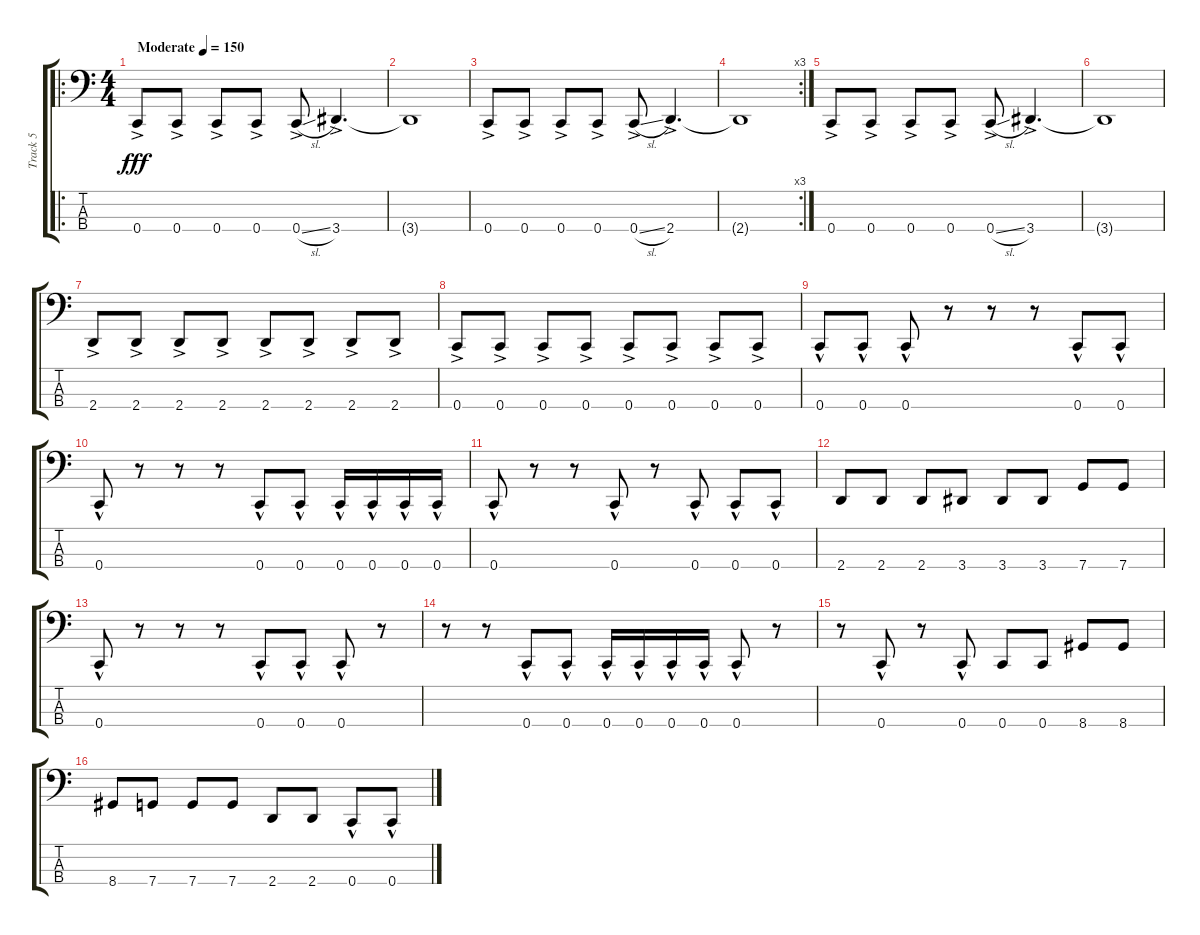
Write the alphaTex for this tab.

\track ("Track 5" "Track 5") {instrument electricbasspick}
\staff {score tabs}
\tuning (F2 C2 G1 C1) {hide}
\ro
\ts (4 4)
\tempo (150 "Moderate")
\clef f4
\ks c
0.4{ac}.8{dy fff instrument electricbasspick} 0.4{ac}.8 0.4{ac}.8 0.4{ac}.8 0.4{sl ac}.8 3.4{ac}.4{d} |
3.4{t}.1 |
0.4{ac}.8 0.4{ac}.8 0.4{ac}.8 0.4{ac}.8 0.4{sl ac}.8 2.4{ac}.4{d} |
\rc 3
2.4{t}.1 |
0.4{ac}.8 0.4{ac}.8 0.4{ac}.8 0.4{ac}.8 0.4{sl ac}.8 3.4{ac}.4{d} |
3.4{t}.1 |
2.4{ac}.8 2.4{ac}.8 2.4{ac}.8 2.4{ac}.8 2.4{ac}.8 2.4{ac}.8 2.4{ac}.8 2.4{ac}.8 |
0.4{ac}.8 0.4{ac}.8 0.4{ac}.8 0.4{ac}.8 0.4{ac}.8 0.4{ac}.8 0.4{ac}.8 0.4{ac}.8 |
0.4{hac}.8 0.4{hac}.8 0.4{hac}.8 r.8 r.8 r.8 0.4{hac}.8 0.4{hac}.8 |
0.4{hac}.8 r.8 r.8 r.8 0.4{hac}.8 0.4{hac}.8 0.4{hac}.16 0.4{hac}.16 0.4{hac}.16 0.4{hac}.16 |
0.4{hac}.8 r.8 r.8 0.4{hac}.8 r.8 0.4{hac}.8 0.4{hac}.8 0.4{hac}.8 |
2.4.8 2.4.8 2.4.8 3.4.8 3.4.8 3.4.8 7.4.8 7.4.8 |
0.4{hac}.8 r.8 r.8 r.8 0.4{hac}.8 0.4{hac}.8 0.4{hac}.8 r.8 |
r.8 r.8 0.4{hac}.8 0.4{hac}.8 0.4{hac}.16 0.4{hac}.16 0.4{hac}.16 0.4{hac}.16 0.4{hac}.8 r.8 |
r.8 0.4{hac}.8 r.8 0.4{hac}.8 0.4.8 0.4.8 8.4.8 8.4.8 |
8.4.8 7.4.8 7.4.8 7.4.8 2.4.8 2.4.8 0.4{hac}.8 0.4{hac}.8
